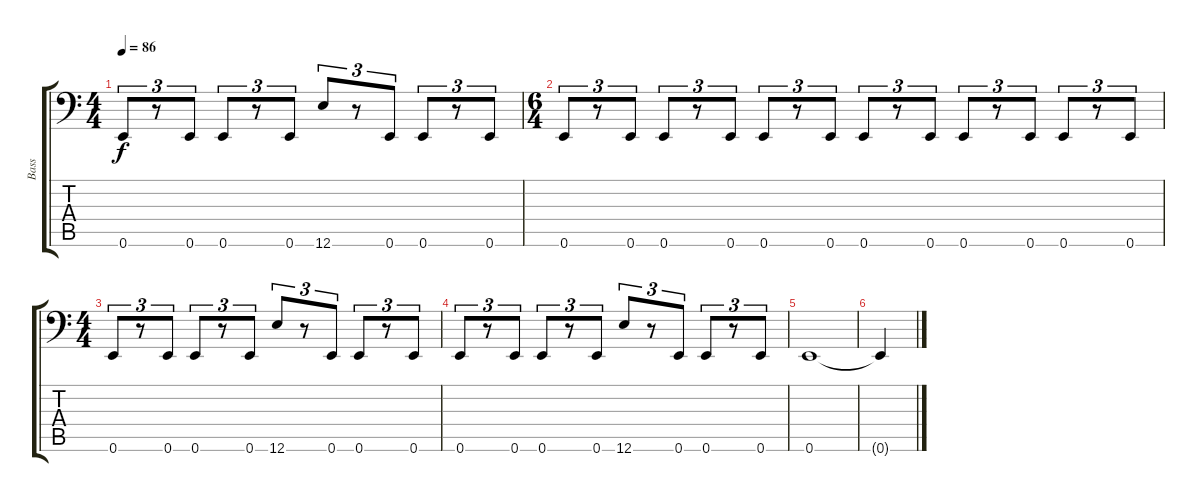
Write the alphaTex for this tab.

\track ("Bass" "Bass") {instrument slapbass1}
\staff {score tabs}
\tuning (E3 B2 G2 D2 A1 E1) {hide}
\ts (4 4)
\tempo 86
\clef f4
\ks c
0.6.8{tu (3 2) dy f} r.8{tu (3 2)} 0.6.8{tu (3 2)} 0.6.8{tu (3 2)} r.8{tu (3 2)} 0.6.8{tu (3 2)} 12.6.8{tu (3 2)} r.8{tu (3 2)} 0.6.8{tu (3 2)} 0.6.8{tu (3 2)} r.8{tu (3 2)} 0.6.8{tu (3 2)} |
\ts (6 4)
0.6.8{tu (3 2)} r.8{tu (3 2)} 0.6.8{tu (3 2)} 0.6.8{tu (3 2)} r.8{tu (3 2)} 0.6.8{tu (3 2)} 0.6.8{tu (3 2)} r.8{tu (3 2)} 0.6.8{tu (3 2)} 0.6.8{tu (3 2)} r.8{tu (3 2)} 0.6.8{tu (3 2)} 0.6.8{tu (3 2)} r.8{tu (3 2)} 0.6.8{tu (3 2)} 0.6.8{tu (3 2)} r.8{tu (3 2)} 0.6.8{tu (3 2)} |
\ts (4 4)
0.6.8{tu (3 2)} r.8{tu (3 2)} 0.6.8{tu (3 2)} 0.6.8{tu (3 2)} r.8{tu (3 2)} 0.6.8{tu (3 2)} 12.6.8{tu (3 2)} r.8{tu (3 2)} 0.6.8{tu (3 2)} 0.6.8{tu (3 2)} r.8{tu (3 2)} 0.6.8{tu (3 2)} |
0.6.8{tu (3 2)} r.8{tu (3 2)} 0.6.8{tu (3 2)} 0.6.8{tu (3 2)} r.8{tu (3 2)} 0.6.8{tu (3 2)} 12.6.8{tu (3 2)} r.8{tu (3 2)} 0.6.8{tu (3 2)} 0.6.8{tu (3 2)} r.8{tu (3 2)} 0.6.8{tu (3 2)} |
0.6.1 |
0.6{t}.4
